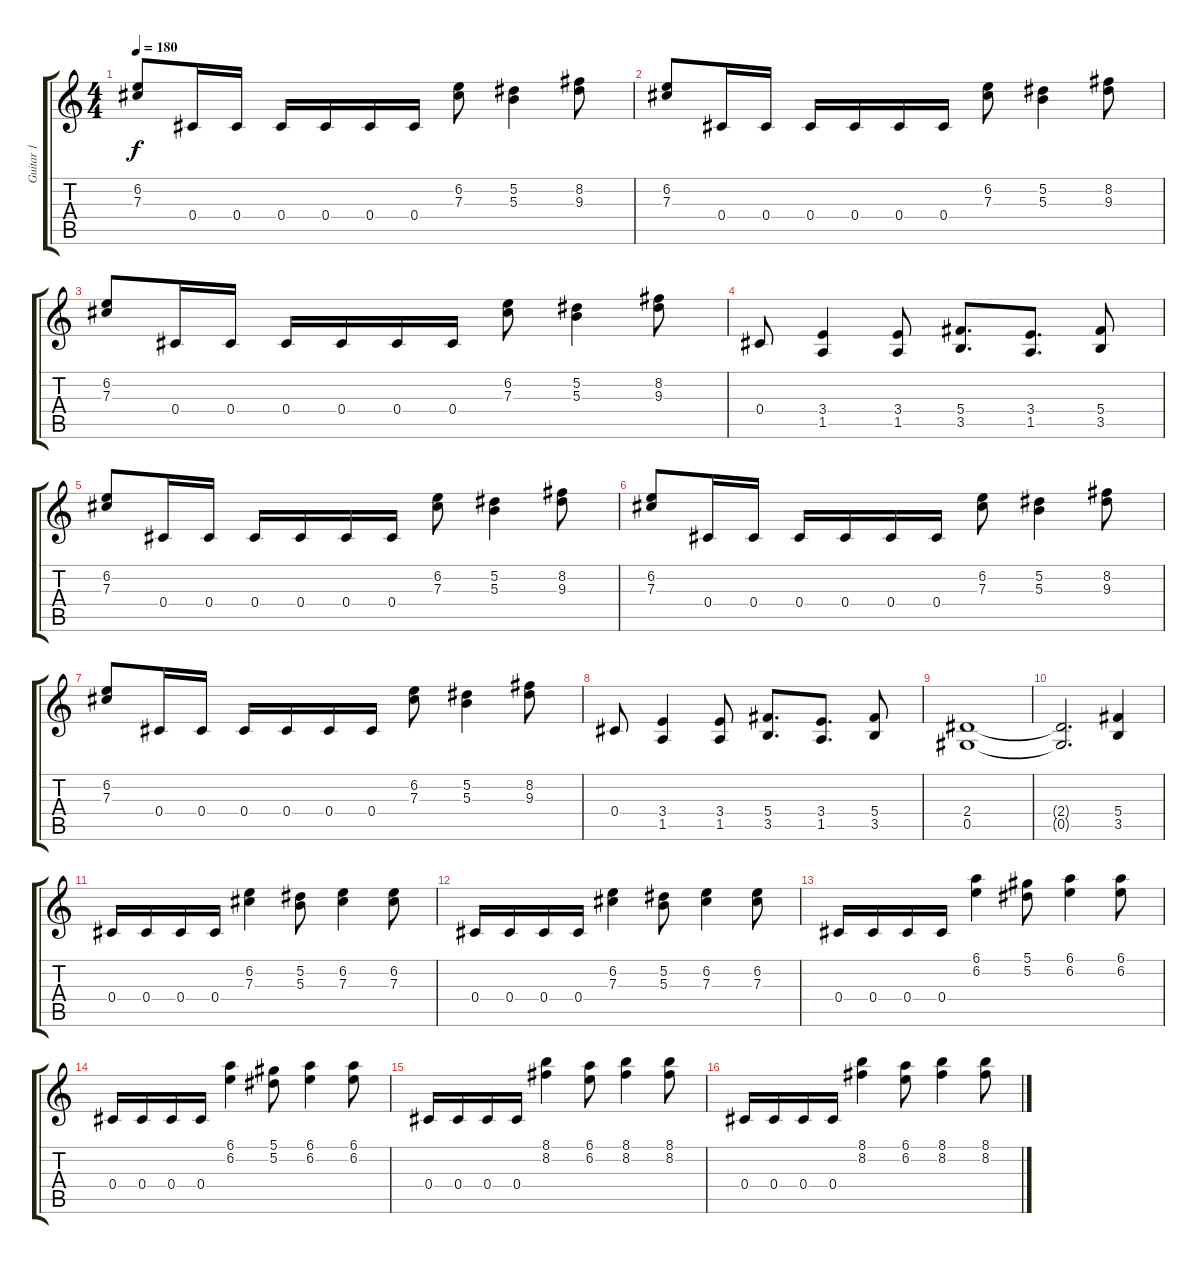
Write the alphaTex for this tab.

\track ("Guitar 1" "Guitar 1") {instrument overdrivenguitar}
\staff {score tabs}
\tuning (Eb4 Bb3 Gb3 Db3 Ab2 Eb2) {hide}
\ts (4 4)
\tempo 180
\clef g2
\ks c
(6.2 7.3).8{dy f} 0.4.16 0.4.16 0.4.16 0.4.16 0.4.16 0.4.16 (6.2 7.3).8 (5.2 5.3).4 (8.2 9.3).8 |
(6.2 7.3).8 0.4.16 0.4.16 0.4.16 0.4.16 0.4.16 0.4.16 (6.2 7.3).8 (5.2 5.3).4 (8.2 9.3).8 |
(6.2 7.3).8 0.4.16 0.4.16 0.4.16 0.4.16 0.4.16 0.4.16 (6.2 7.3).8 (5.2 5.3).4 (8.2 9.3).8 |
0.4.8 (3.4 1.5).4 (3.4 1.5).8 (5.4 3.5).8{d} (3.4 1.5).8{d} (5.4 3.5).8 |
(6.2 7.3).8 0.4.16 0.4.16 0.4.16 0.4.16 0.4.16 0.4.16 (6.2 7.3).8 (5.2 5.3).4 (8.2 9.3).8 |
(6.2 7.3).8 0.4.16 0.4.16 0.4.16 0.4.16 0.4.16 0.4.16 (6.2 7.3).8 (5.2 5.3).4 (8.2 9.3).8 |
(6.2 7.3).8 0.4.16 0.4.16 0.4.16 0.4.16 0.4.16 0.4.16 (6.2 7.3).8 (5.2 5.3).4 (8.2 9.3).8 |
0.4.8 (3.4 1.5).4 (3.4 1.5).8 (5.4 3.5).8{d} (3.4 1.5).8{d} (5.4 3.5).8 |
(2.4 0.5).1 |
(2.4{t} 0.5{t}).2{d} (5.4 3.5).4 |
0.4.16 0.4.16 0.4.16 0.4.16 (6.2 7.3).4 (5.2 5.3).8 (6.2 7.3).4 (6.2 7.3).8 |
0.4.16 0.4.16 0.4.16 0.4.16 (6.2 7.3).4 (5.2 5.3).8 (6.2 7.3).4 (6.2 7.3).8 |
0.4.16 0.4.16 0.4.16 0.4.16 (6.1 6.2).4 (5.1 5.2).8 (6.1 6.2).4 (6.1 6.2).8 |
0.4.16 0.4.16 0.4.16 0.4.16 (6.1 6.2).4 (5.1 5.2).8 (6.1 6.2).4 (6.1 6.2).8 |
0.4.16 0.4.16 0.4.16 0.4.16 (8.1 8.2).4 (6.1 6.2).8 (8.1 8.2).4 (8.1 8.2).8 |
0.4.16 0.4.16 0.4.16 0.4.16 (8.1 8.2).4 (6.1 6.2).8 (8.1 8.2).4 (8.1 8.2).8
